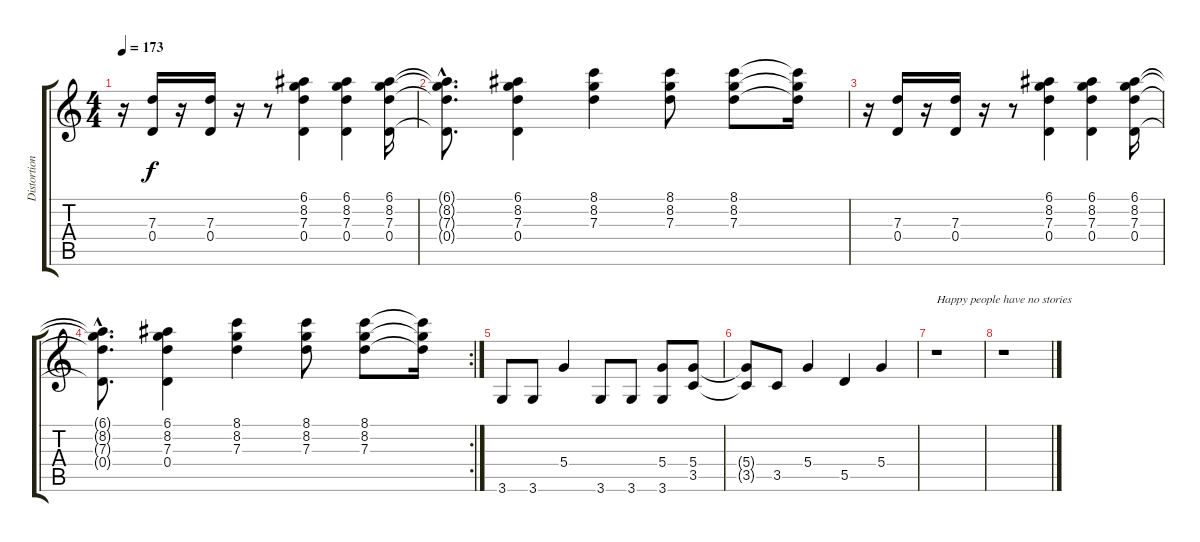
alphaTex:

\track ("Distortion Guitar" "Distortion") {instrument distortionguitar}
\staff {score tabs}
\tuning (E4 B3 G3 D3 A2 E2) {hide}
\ts (4 4)
\tempo 173
\clef g2
\ks c
r.16{dy f} (7.3 0.4).16 r.16 (7.3 0.4).16 r.16 r.8 (6.1 8.2 7.3 0.4).4 (6.1 8.2 7.3 0.4).4 (6.1 8.2 7.3 0.4).16 |
(6.1{hac t} 8.2{hac t} 7.3{hac t} 0.4{hac t}).8{d} (6.1 8.2 7.3 0.4).4 (8.1 8.2 7.3).4 (8.1 8.2 7.3).8 (8.1 8.2 7.3).8 (8.1{t} 8.2{t} 7.3{t}).16 |
r.16 (7.3 0.4).16 r.16 (7.3 0.4).16 r.16 r.8 (6.1 8.2 7.3 0.4).4 (6.1 8.2 7.3 0.4).4 (6.1 8.2 7.3 0.4).16 |
\rc 2
(6.1{hac t} 8.2{hac t} 7.3{hac t} 0.4{hac t}).8{d} (6.1 8.2 7.3 0.4).4 (8.1 8.2 7.3).4 (8.1 8.2 7.3).8 (8.1 8.2 7.3).8 (8.1{t} 8.2{t} 7.3{t}).16 |
3.6.8 3.6.8 5.4.4 3.6.8 3.6.8 (5.4 3.6).8 (5.4 3.5).8 |
(5.4{t} 3.5{t}).8 3.5.8 5.4.4 5.5.4 5.4.4 |
r.1{txt "Happy people have no stories"} |
r.1
